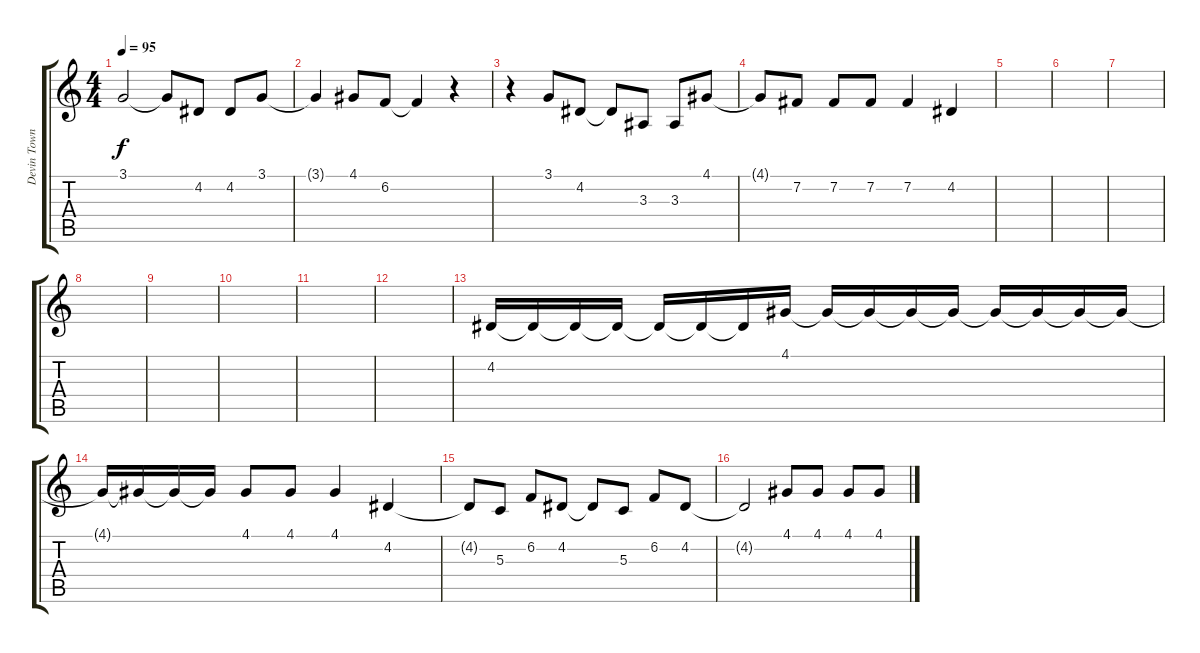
\track ("Devin Townsend (Vocals)" "Devin Town") {instrument bassoon}
\staff {score tabs}
\tuning (E4 B3 G3 D3 A2 E2) {hide}
\ts (4 4)
\tempo 95
\clef g2
\ks c
3.1.2{dy f} 3.1{t}.8 4.2.8 4.2.8 3.1.8 |
3.1{t}.4 4.1.8 6.2.8 6.2{t}.4 r.4 |
r.4 3.1.8 4.2.8 4.2{t}.8 3.3.8 3.3.8 4.1.8 |
4.1{t}.8 7.2.8 7.2.8 7.2.8 7.2.4 4.2.4 |
|
|
|
|
|
|
|
|
4.2.16 4.2{t}.16 4.2{t}.16 4.2{t}.16 4.2{t}.16 4.2{t}.16 4.2{t}.16 4.1.16 4.1{t}.16 4.1{t}.16 4.1{t}.16 4.1{t}.16 4.1{t}.16 4.1{t}.16 4.1{t}.16 4.1{t}.16 |
4.1{t}.16 4.1{t}.16 4.1{t}.16 4.1{t}.16 4.1.8 4.1.8 4.1.4 4.2.4 |
4.2{t}.8 5.3.8 6.2.8 4.2.8 4.2{t}.8 5.3.8 6.2.8 4.2.8 |
4.2{t}.2 4.1.8 4.1.8 4.1.8 4.1.8
